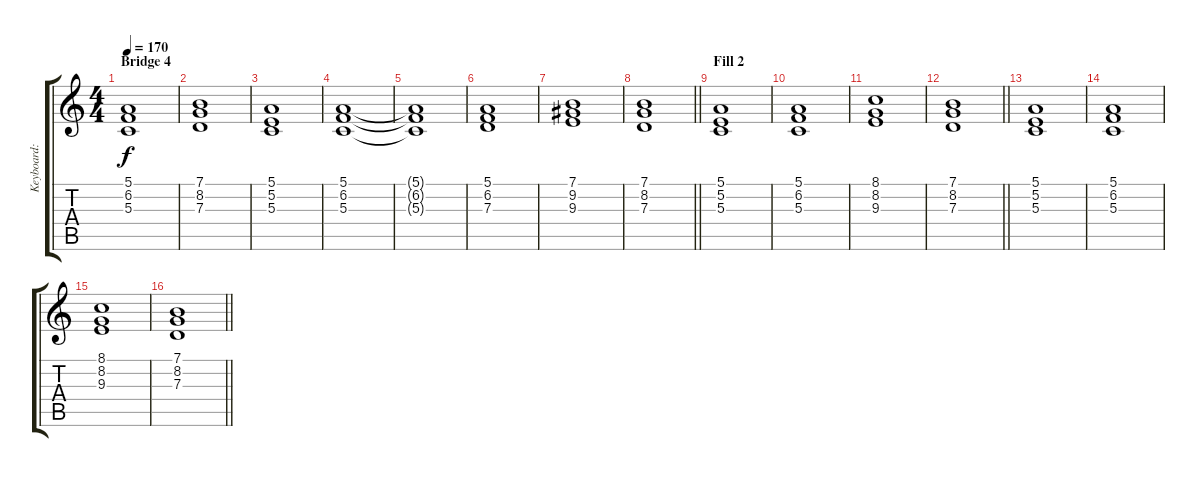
\track ("Keyboard: Juha Mäenpää" "Keyboard: ") {instrument stringensemble1}
\staff {score tabs}
\tuning (E4 B3 G3 D3 A2 E2) {hide}
\ts (4 4)
\section ("" "Bridge 4")
\tempo 170
\clef g2
\ks aminor
(5.1 6.2 5.3).1{dy f} |
(7.1 8.2 7.3).1 |
(5.1 5.2 5.3).1 |
(5.1 6.2 5.3).1 |
(5.1{t} 6.2{t} 5.3{t}).1 |
(5.1 6.2 7.3).1 |
(7.1 9.2 9.3).1 |
\barLineRight lightlight
(7.1 8.2 7.3).1 |
\section ("" "Fill 2")
(5.1 5.2 5.3).1 |
(5.1 6.2 5.3).1 |
(8.1 8.2 9.3).1 |
\barLineRight lightlight
(7.1 8.2 7.3).1 |
(5.1 5.2 5.3).1 |
(5.1 6.2 5.3).1 |
(8.1 8.2 9.3).1 |
\barLineRight lightlight
(7.1 8.2 7.3).1
